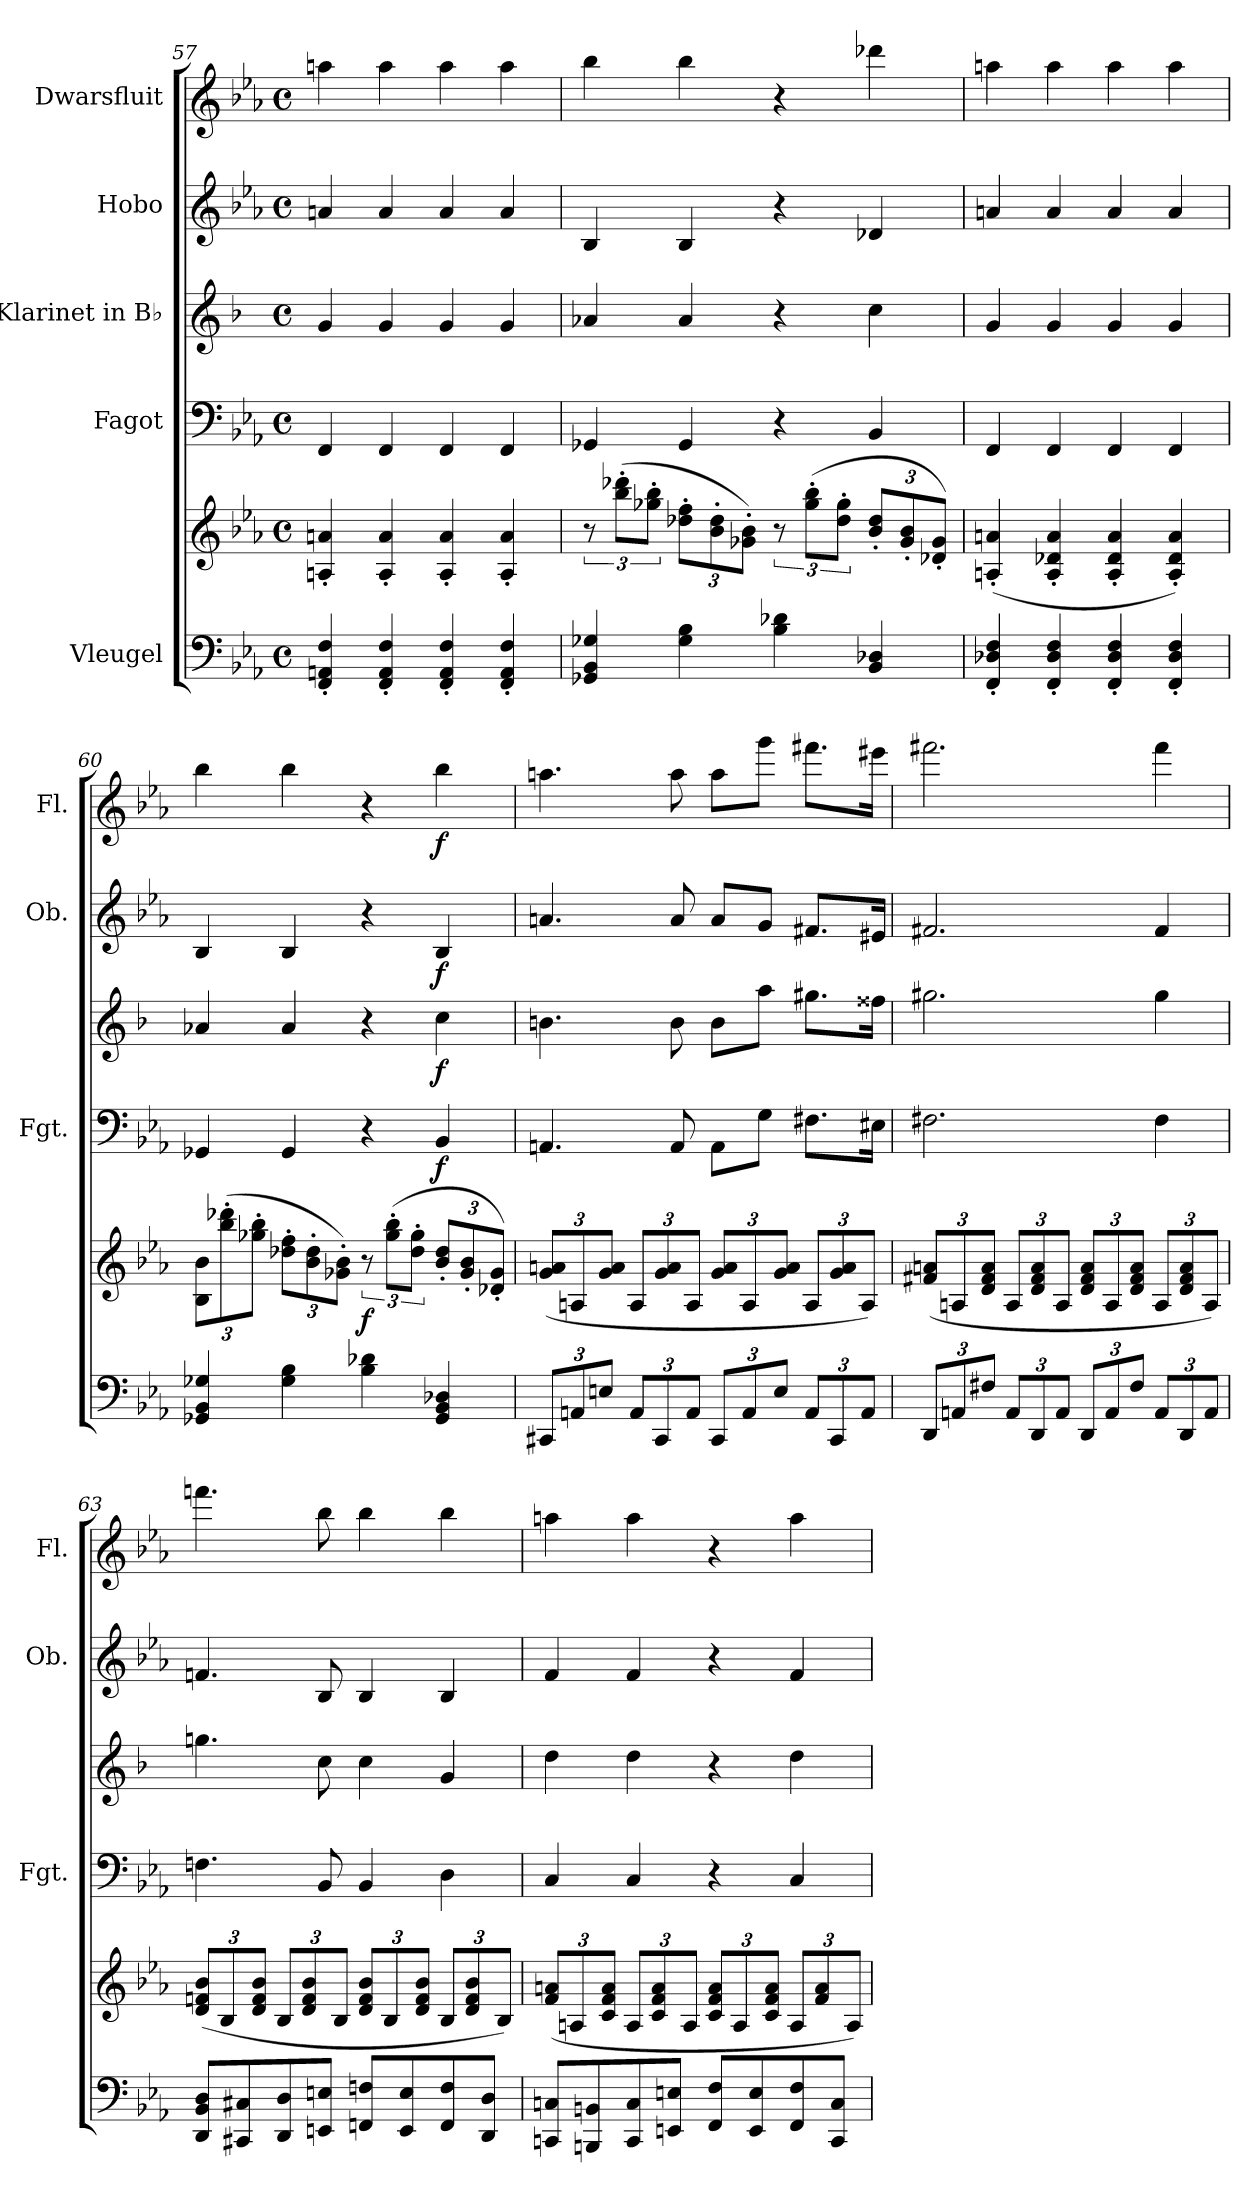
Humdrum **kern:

**kern	**kern	**dynam	**kern	**dynam	**kern	**dynam	**kern	**dynam	**kern	**dynam
*part5	*part5	*part5	*part4	*part4	*part3	*part3	*part2	*part2	*part1	*part1
*staff6	*staff5	*staff5/6	*staff4	*staff4	*staff3	*staff3	*staff2	*staff2	*staff1	*staff1
*I"Vleugel	*	*	*I"Fagot	*	*I"Klarinet in B♭	*	*I"Hobo	*	*I"Dwarsfluit	*
*	*	*	*I'Fgt.	*	*	*	*I'Ob.	*	*I'Fl.	*
*clefF4	*clefG2	*	*clefF4	*	*clefG2	*	*clefG2	*	*clefG2	*
*	*	*	*	*	*ITrd1c2	*	*	*	*	*
*k[b-e-a-]	*k[b-e-a-]	*	*k[b-e-a-]	*	*k[b-e-a-]	*	*k[b-e-a-]	*	*k[b-e-a-]	*
*M4/4	*M4/4	*	*M4/4	*	*M4/4	*	*M4/4	*	*M4/4	*
*met(c)	*met(c)	*	*met(c)	*	*met(c)	*	*met(c)	*	*met(c)	*
=57	=57	=57	=57	=57	=57	=57	=57	=57	=57	=57
4FF/' 4AAn/' 4F/'	4An/' 4an/'	.	4FF/	.	4f/	.	4an/	.	4aan\	.
4FF/' 4AA/' 4F/'	4A/' 4a/'	.	4FF/	.	4f/	.	4a/	.	4aa\	.
4FF/' 4AA/' 4F/'	4A/' 4a/'	.	4FF/	.	4f/	.	4a/	.	4aa\	.
4FF/' 4AA/' 4F/'	4A/' 4a/'	.	4FF/	.	4f/	.	4a/	.	4aa\	.
!!LO:PB:g=z
=58	=58	=58	=58	=58	=58	=58	=58	=58	=58	=58
4GG-X/ 4BB-/ 4G-X/	12r	.	4GG-X/	.	4g-X/	.	4B-/	.	4bb-\	.
.	(12bb-\' 12ddd-X\'L	.	.	.	.	.	.	.	.	.
.	12gg-X\' 12bb-\'J	.	.	.	.	.	.	.	.	.
*	*Xbrackettup	*	*	*	*	*	*	*	*	*
4G-\ 4B-\	12dd-X\' 12ff\'L	.	4GG-/	.	4g-/	.	4B-/	.	4bb-\	.
.	12b-\' 12dd-\'	.	.	.	.	.	.	.	.	.
.	12g-X\' 12b-\'J)	.	.	.	.	.	.	.	.	.
*	*brackettup	*	*	*	*	*	*	*	*	*
4B-\ 4d-X\	12r	.	4r	.	4r	.	4r	.	4r	.
.	(12gg-\' 12bb-\'L	.	.	.	.	.	.	.	.	.
.	12dd-\' 12gg-\'J	.	.	.	.	.	.	.	.	.
*	*Xbrackettup	*	*	*	*	*	*	*	*	*
4BB-/ 4D-X/	12b-/' 12dd-/'L	.	4BB-/	.	4b-\	.	4d-X/	.	4ddd-X\	.
.	12g-/' 12b-/'	.	.	.	.	.	.	.	.	.
.	12d-X/' 12g-/'J)	.	.	.	.	.	.	.	.	.
=59	=59	=59	=59	=59	=59	=59	=59	=59	=59	=59
4FF/' 4D-X/' 4F/'	(4An/' 4an/'	.	4FF/	.	4f/	.	4an/	.	4aan\	.
4FF/' 4D-/' 4F/'	4A/' 4d-X/' 4a/'	.	4FF/	.	4f/	.	4a/	.	4aa\	.
4FF/' 4D-/' 4F/'	4A/' 4d-/' 4a/'	.	4FF/	.	4f/	.	4a/	.	4aa\	.
4FF/' 4D-/' 4F/'	4A/' 4d-/' 4a/')	.	4FF/	.	4f/	.	4a/	.	4aa\	.
=60	=60	=60	=60	=60	=60	=60	=60	=60	=60	=60
4GG-X/ 4BB-/ 4G-X/	12B-\ 12b-\L	.	4GG-X/	.	4g-X/	.	4B-/	.	4bb-\	.
.	(12bb-\' 12ddd-X\'	.	.	.	.	.	.	.	.	.
.	12gg-X\' 12bb-\'J	.	.	.	.	.	.	.	.	.
4G-\ 4B-\	12dd-X\' 12ff\'L	.	4GG-/	.	4g-/	.	4B-/	.	4bb-\	.
.	12b-\' 12dd-\'	.	.	.	.	.	.	.	.	.
.	12g-X\' 12b-\'J)	.	.	.	.	.	.	.	.	.
*	*brackettup	*	*	*	*	*	*	*	*	*
!	!	!LO:DY:b	!	!	!	!	!	!	!	!
4B-\ 4d-X\	12r	f	4r	.	4r	.	4r	.	4r	.
.	(12gg-\' 12bb-\'L	.	.	.	.	.	.	.	.	.
.	12dd-\' 12gg-\'J	.	.	.	.	.	.	.	.	.
*	*Xbrackettup	*	*	*	*	*	*	*	*	*
!	!	!	!	!LO:DY:b	!	!LO:DY:b	!	!LO:DY:b	!	!LO:DY:b
4GG-/ 4BB-/ 4D-X/	12b-/' 12dd-/'L	.	4BB-/	f	4b-\	f	4B-/	f	4bb-\	f
.	12g-/' 12b-/'	.	.	.	.	.	.	.	.	.
.	12d-X/' 12g-/'J)	.	.	.	.	.	.	.	.	.
!!LO:LB:g=z
=61	=61	=61	=61	=61	=61	=61	=61	=61	=61	=61
*Xbrackettup	*	*	*	*	*	*	*	*	*	*
12CC#X/L	(>12g/ 12an/L	.	4.AAn/	.	4.an\	.	4.an/	.	4.aan\	.
12AAn/	12An/	.	.	.	.	.	.	.	.	.
12En/J	12g/ 12a/J	.	.	.	.	.	.	.	.	.
12AA/L	12A/L	.	.	.	.	.	.	.	.	.
12CC#/	12g/ 12a/	.	.	.	.	.	.	.	.	.
.	.	.	8AA/	.	8a\	.	8a/	.	8aa\	.
12AA/J	12A/J	.	.	.	.	.	.	.	.	.
12CC#/L	12g/ 12a/L	.	8AA\L	.	8a\L	.	8a/L	.	8aa\L	.
12AA/	12A/	.	.	.	.	.	.	.	.	.
.	.	.	8G\J	.	8gg\J	.	8g/J	.	8ggg\J	.
12E/J	12g/ 12a/J	.	.	.	.	.	.	.	.	.
12AA/L	12A/L	.	8.F#X\L	.	8.ff#X\L	.	8.f#X/L	.	8.fff#X\L	.
12CC#/	12g/ 12a/	.	.	.	.	.	.	.	.	.
12AA/J	12A/J)	.	.	.	.	.	.	.	.	.
.	.	.	16E#X\Jk	.	16ee#X\Jk	.	16e#X/Jk	.	16eee#X\Jk	.
=62	=62	=62	=62	=62	=62	=62	=62	=62	=62	=62
12DD/L	(>12f#X/ 12an/L	.	2.F#X\	.	2.ff#X\	.	2.f#X/	.	2.fff#X\	.
12AAn/	12An/	.	.	.	.	.	.	.	.	.
12F#X/J	12d/ 12f#/ 12a/J	.	.	.	.	.	.	.	.	.
12AA/L	12A/L	.	.	.	.	.	.	.	.	.
12DD/	12d/ 12f#/ 12a/	.	.	.	.	.	.	.	.	.
12AA/J	12A/J	.	.	.	.	.	.	.	.	.
12DD/L	12d/ 12f#/ 12a/L	.	.	.	.	.	.	.	.	.
12AA/	12A/	.	.	.	.	.	.	.	.	.
12F#/J	12d/ 12f#/ 12a/J	.	.	.	.	.	.	.	.	.
12AA/L	12A/L	.	4F#\	.	4ff#\	.	4f#/	.	4fff#\	.
12DD/	12d/ 12f#/ 12a/	.	.	.	.	.	.	.	.	.
12AA/J	12A/J)	.	.	.	.	.	.	.	.	.
=63	=63	=63	=63	=63	=63	=63	=63	=63	=63	=63
8DD/ 8BB-/ 8D/L	(12d/ 12fn/ 12b-/L	.	4.Fn\	.	4.ffn\	.	4.fn/	.	4.fffn\	.
.	12B-/	.	.	.	.	.	.	.	.	.
8CC#X/ 8C#X/	.	.	.	.	.	.	.	.	.	.
.	12d/ 12f/ 12b-/J	.	.	.	.	.	.	.	.	.
8DD/ 8D/	12B-/L	.	.	.	.	.	.	.	.	.
.	12d/ 12f/ 12b-/	.	.	.	.	.	.	.	.	.
8EEn/ 8En/J	.	.	8BB-/	.	8b-\	.	8B-/	.	8bb-\	.
.	12B-/J	.	.	.	.	.	.	.	.	.
8FFn/ 8Fn/L	12d/ 12f/ 12b-/L	.	4BB-/	.	4b-\	.	4B-/	.	4bb-\	.
.	12B-/	.	.	.	.	.	.	.	.	.
8EE/ 8E/	.	.	.	.	.	.	.	.	.	.
.	12d/ 12f/ 12b-/J	.	.	.	.	.	.	.	.	.
8FF/ 8F/	12B-/L	.	4D\	.	4f/	.	4B-/	.	4bb-\	.
.	12d/ 12f/ 12b-/	.	.	.	.	.	.	.	.	.
8DD/ 8D/J	.	.	.	.	.	.	.	.	.	.
.	12B-/J)	.	.	.	.	.	.	.	.	.
!!LO:PB:g=z
=64	=64	=64	=64	=64	=64	=64	=64	=64	=64	=64
8CCn/ 8Cn/L	(>12f/ 12an/L	.	4C/	.	4cc\	.	4f/	.	4aan\	.
.	12An/	.	.	.	.	.	.	.	.	.
8BBBn/ 8BBn/	.	.	.	.	.	.	.	.	.	.
.	12c/ 12f/ 12a/J	.	.	.	.	.	.	.	.	.
8CC/ 8C/	12A/L	.	4C/	.	4cc\	.	4f/	.	4aa\	.
.	12c/ 12f/ 12a/	.	.	.	.	.	.	.	.	.
8EEn/ 8En/J	.	.	.	.	.	.	.	.	.	.
.	12A/J	.	.	.	.	.	.	.	.	.
8FF/ 8F/L	12c/ 12f/ 12a/L	.	4r	.	4r	.	4r	.	4r	.
.	12A/	.	.	.	.	.	.	.	.	.
8EE/ 8E/	.	.	.	.	.	.	.	.	.	.
.	12c/ 12f/ 12a/J	.	.	.	.	.	.	.	.	.
8FF/ 8F/	12A/L	.	4C/	.	4cc\	.	4f/	.	4aa\	.
.	12f/ 12a/	.	.	.	.	.	.	.	.	.
8CC/ 8C/J	.	.	.	.	.	.	.	.	.	.
.	12A/J)	.	.	.	.	.	.	.	.	.
=	=	=	=	=	=	=	=	=	=	=
*-	*-	*-	*-	*-	*-	*-	*-	*-	*-	*-
